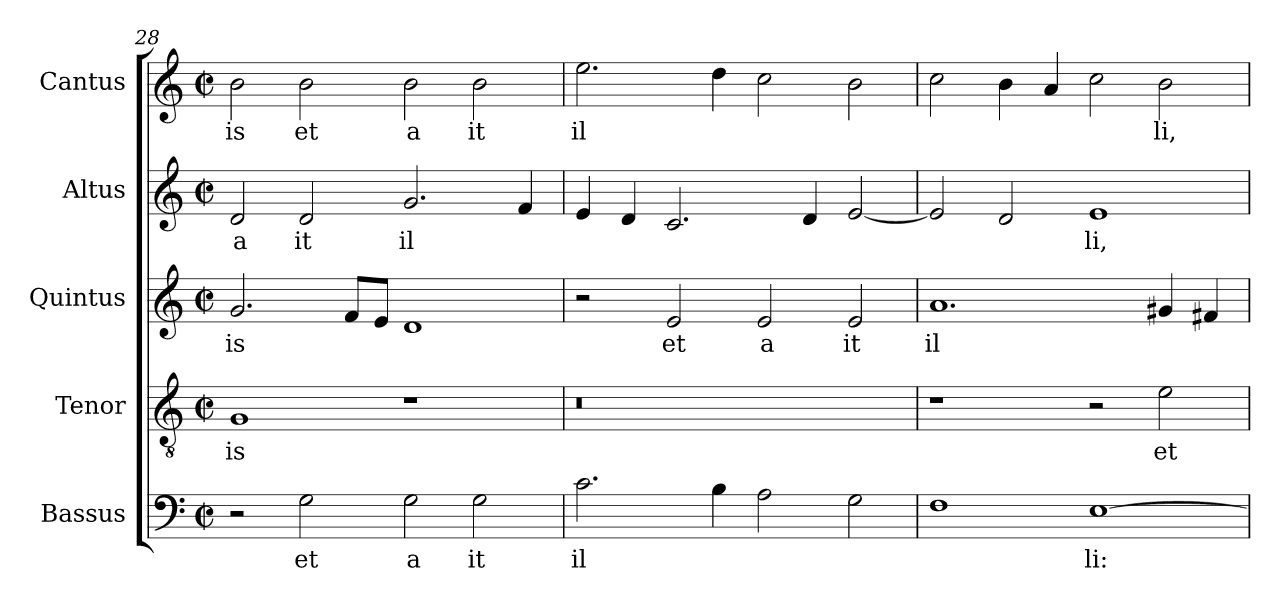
**kern	**text	**kern	**text	**kern	**text	**kern	**text	**kern	**text
*part5	*part5	*part4	*part4	*part3	*part3	*part2	*part2	*part1	*part1
*staff5	*staff5	*staff4	*staff4	*staff3	*staff3	*staff2	*staff2	*staff1	*staff1
*I"Bassus	*	*I"Tenor	*	*I"Quintus	*	*I"Altus	*	*I"Cantus	*
*clefF4	*	*clefGv2	*	*clefG2	*	*clefG2	*	*clefG2	*
*M2/2	*	*M2/2	*	*M2/2	*	*M2/2	*	*M2/2	*
*met(c|)	*	*met(c|)	*	*met(c|)	*	*met(c|)	*	*met(c|)	*
=28	=28	=28	=28	=28	=28	=28	=28	=28	=28
!	!	!	!LO:LY:b:cj	!	!LO:LY:b:cj	!	!LO:LY:b:cj	!	!LO:LY:b:cj
2r	.	1G	-is	2.g/	is	2d/	a	2b\	is
!	!LO:LY:b:cj	!	!	!	!	!	!LO:LY:b:cj	!	!LO:LY:b:cj
2G\	et	.	.	.	.	2d/	it	2b\	et
.	.	.	.	8f/L	.	.	.	.	.
.	.	.	.	8e/J	.	.	.	.	.
!	!LO:LY:b:cj	!	!	!	!	!	!LO:LY:b:cj	!	!LO:LY:b:cj
2G\	a	1r	.	1d	.	2.g/	il	2b\	a
!	!LO:LY:b:cj	!	!	!	!	!	!	!	!LO:LY:b:cj
2G\	it	.	.	.	.	.	.	2b\	it
.	.	.	.	.	.	4f/	.	.	.
=29	=29	=29	=29	=29	=29	=29	=29	=29	=29
!	!LO:LY:b:cj	!	!	!	!	!	!	!	!LO:LY:b:cj
2.c\	il	0r	.	2r	.	4e/	.	2.ee\	il
.	.	.	.	.	.	4d/	.	.	.
!	!	!	!	!	!LO:LY:b:cj	!	!	!	!
.	.	.	.	2e/	et	2.c/	.	.	.
4B\	.	.	.	.	.	.	.	4dd\	.
!	!	!	!	!	!LO:LY:b:cj	!	!	!	!
2A\	.	.	.	2e/	a	.	.	2cc\	.
.	.	.	.	.	.	4d/	.	.	.
!	!	!	!	!	!LO:LY:b:cj	!	!	!	!
2G\	.	.	.	2e/	it	[<2e/	.	2b\	.
=30	=30	=30	=30	=30	=30	=30	=30	=30	=30
!	!	!	!	!	!LO:LY:b:cj	!	!	!	!
1F	.	1r	.	1.a	il	2e/]	.	2cc\	.
.	.	.	.	.	.	2d/	.	4b\	.
.	.	.	.	.	.	.	.	4a/	.
!	!LO:LY:b:cj	!	!	!	!	!	!LO:LY:b:cj	!	!
[<1E	li:	2r	.	.	.	1e	li,	2cc\	.
!	!	!	!LO:LY:b:cj	!	!	!	!	!	!LO:LY:b:cj
.	.	2e\	et	4g#X/	.	.	.	2b\	li,
.	.	.	.	4f#X/	.	.	.	.	.
=	=	=	=	=	=	=	=	=	=
*-	*-	*-	*-	*-	*-	*-	*-	*-	*-
